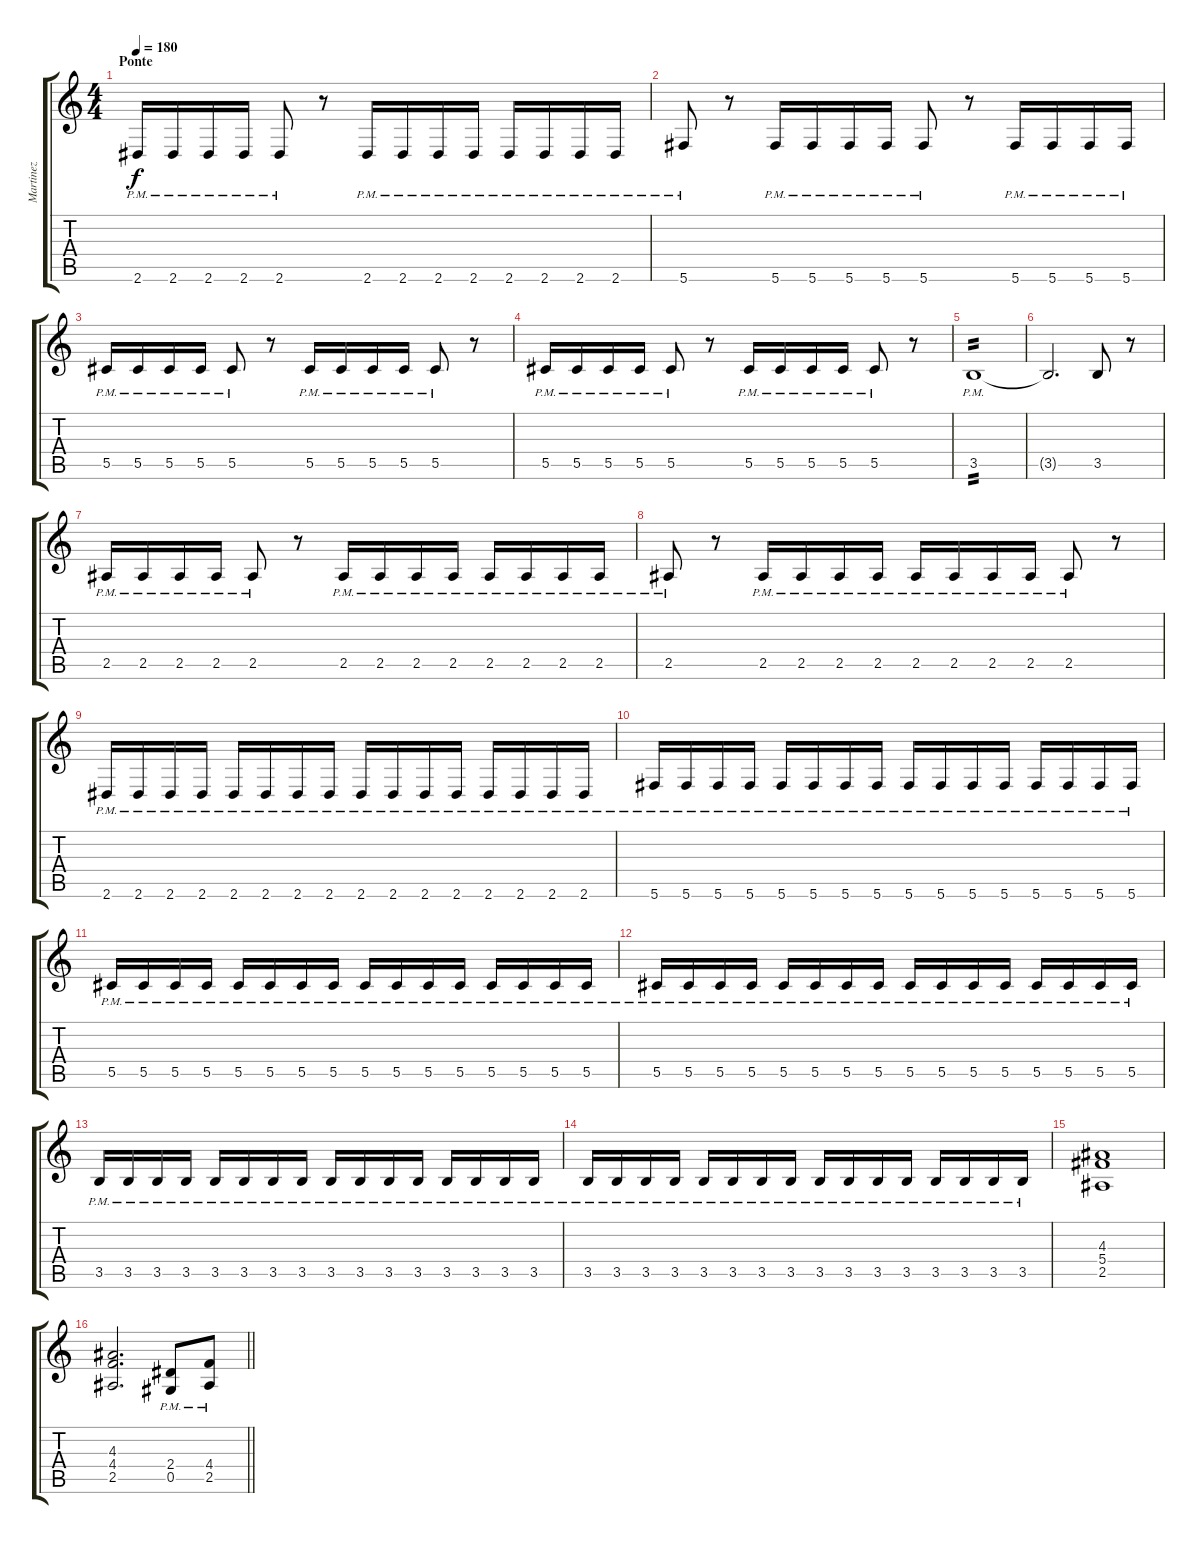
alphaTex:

\track ("Martinez" "Martinez") {instrument distortionguitar}
\staff {score tabs}
\tuning (Eb4 Bb3 Gb3 Db3 Ab2 Db2) {hide}
\ts (4 4)
\section ("" "Ponte")
\tempo 180
\clef g2
\ks c
2.6{pm}.16{dy f} 2.6{pm}.16 2.6{pm}.16 2.6{pm}.16 2.6{pm}.8 r.8 2.6{pm}.16 2.6{pm}.16 2.6{pm}.16 2.6{pm}.16 2.6{pm}.16 2.6{pm}.16 2.6{pm}.16 2.6{pm}.16 |
5.6{pm}.8 r.8 5.6{pm}.16 5.6{pm}.16 5.6{pm}.16 5.6{pm}.16 5.6{pm}.8 r.8 5.6{pm}.16 5.6{pm}.16 5.6{pm}.16 5.6{pm}.16 |
5.5{pm}.16 5.5{pm}.16 5.5{pm}.16 5.5{pm}.16 5.5{pm}.8 r.8 5.5{pm}.16 5.5{pm}.16 5.5{pm}.16 5.5{pm}.16 5.5{pm}.8 r.8 |
5.5{pm}.16 5.5{pm}.16 5.5{pm}.16 5.5{pm}.16 5.5{pm}.8 r.8 5.5{pm}.16 5.5{pm}.16 5.5{pm}.16 5.5{pm}.16 5.5{pm}.8 r.8 |
3.5{pm}.1{tp 2} |
3.5{t}.2{d} 3.5.8 r.8 |
2.5{pm}.16 2.5{pm}.16 2.5{pm}.16 2.5{pm}.16 2.5{pm}.8 r.8 2.5{pm}.16 2.5{pm}.16 2.5{pm}.16 2.5{pm}.16 2.5{pm}.16 2.5{pm}.16 2.5{pm}.16 2.5{pm}.16 |
2.5{pm}.8 r.8 2.5{pm}.16 2.5{pm}.16 2.5{pm}.16 2.5{pm}.16 2.5{pm}.16 2.5{pm}.16 2.5{pm}.16 2.5{pm}.16 2.5{pm}.8 r.8 |
2.6{pm}.16 2.6{pm}.16 2.6{pm}.16 2.6{pm}.16 2.6{pm}.16 2.6{pm}.16 2.6{pm}.16 2.6{pm}.16 2.6{pm}.16 2.6{pm}.16 2.6{pm}.16 2.6{pm}.16 2.6{pm}.16 2.6{pm}.16 2.6{pm}.16 2.6{pm}.16 |
5.6{pm}.16 5.6{pm}.16 5.6{pm}.16 5.6{pm}.16 5.6{pm}.16 5.6{pm}.16 5.6{pm}.16 5.6{pm}.16 5.6{pm}.16 5.6{pm}.16 5.6{pm}.16 5.6{pm}.16 5.6{pm}.16 5.6{pm}.16 5.6{pm}.16 5.6{pm}.16 |
5.5{pm}.16 5.5{pm}.16 5.5{pm}.16 5.5{pm}.16 5.5{pm}.16 5.5{pm}.16 5.5{pm}.16 5.5{pm}.16 5.5{pm}.16 5.5{pm}.16 5.5{pm}.16 5.5{pm}.16 5.5{pm}.16 5.5{pm}.16 5.5{pm}.16 5.5{pm}.16 |
5.5{pm}.16 5.5{pm}.16 5.5{pm}.16 5.5{pm}.16 5.5{pm}.16 5.5{pm}.16 5.5{pm}.16 5.5{pm}.16 5.5{pm}.16 5.5{pm}.16 5.5{pm}.16 5.5{pm}.16 5.5{pm}.16 5.5{pm}.16 5.5{pm}.16 5.5{pm}.16 |
3.5{pm}.16 3.5{pm}.16 3.5{pm}.16 3.5{pm}.16 3.5{pm}.16 3.5{pm}.16 3.5{pm}.16 3.5{pm}.16 3.5{pm}.16 3.5{pm}.16 3.5{pm}.16 3.5{pm}.16 3.5{pm}.16 3.5{pm}.16 3.5{pm}.16 3.5{pm}.16 |
3.5{pm}.16 3.5{pm}.16 3.5{pm}.16 3.5{pm}.16 3.5{pm}.16 3.5{pm}.16 3.5{pm}.16 3.5{pm}.16 3.5{pm}.16 3.5{pm}.16 3.5{pm}.16 3.5{pm}.16 3.5{pm}.16 3.5{pm}.16 3.5{pm}.16 3.5{pm}.16 |
(4.3 5.4 2.5).1 |
\barLineRight lightlight
(4.3 4.4 2.5).2{d} (2.4{pm} 0.5{pm}).8 (4.4{pm} 2.5{pm}).8
